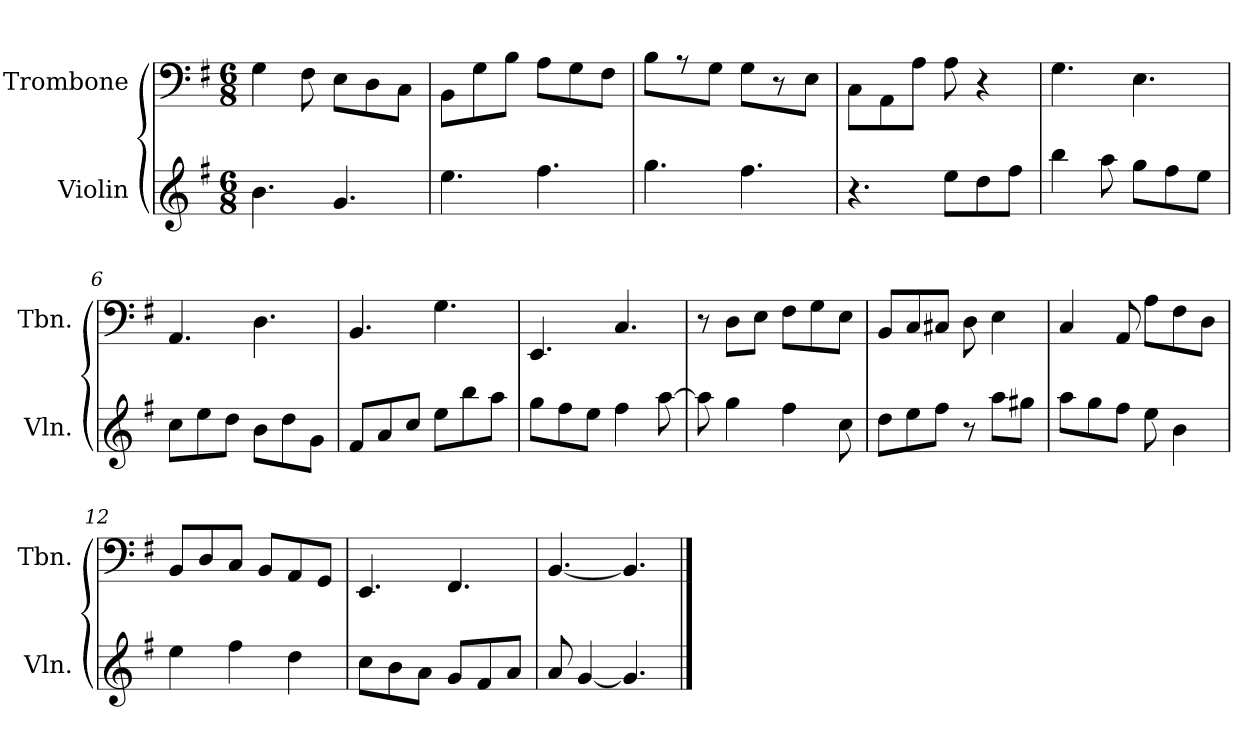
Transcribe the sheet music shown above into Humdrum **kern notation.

**kern	**kern
*part2	*part1
*staff2	*staff1
*I"Violin	*I"Trombone
*I'Vln.	*I'Tbn.
*clefG2	*clefF4
*k[f#]	*k[f#]
*G:	*G:
*M6/8	*M6/8
=1	=1
4.b\	4G\
.	8F#\
4.g/	8E\L
.	8D\
.	8C\J
=2	=2
4.ee\	8BB\L
.	8G\
.	8B\J
4.ff#\	8A\L
.	8G\
.	8F#\J
=3	=3
4.gg\	8B\L
.	8r
.	8G\J
4.ff#\	8G\L
.	8r
.	8E\J
=4	=4
4.r	8C\L
.	8AA\
.	8A\J
8ee\L	8A\
8dd\	4r
8ff#\J	.
=5	=5
4bb\	4.G\
8aa\	.
8gg\L	4.E\
8ff#\	.
8ee\J	.
!!LO:LB:g=z
=6	=6
8cc\L	4.AA/
8ee\	.
8dd\J	.
8b\L	4.D\
8dd\	.
8g\J	.
=7	=7
8f#/L	4.BB/
8a/	.
8cc/J	.
8ee\L	4.G\
8bb\	.
8aa\J	.
=8	=8
8gg\L	4.EE/
8ff#\	.
8ee\J	.
4ff#\	4.C/
[8aa\	.
=9	=9
8aa\]	8r
4gg\	8D\L
.	8E\J
4ff#\	8F#\L
.	8G\
8cc\	8E\J
=10	=10
8dd\L	8BB/L
8ee\	8C/
8ff#\J	8C#X/J
8r	8D\
8aa\L	4E\
8gg#X\J	.
=11	=11
8aa\L	4C/
8gg\	.
8ff#\J	8AA/
8ee\	8A\L
4b\	8F#\
.	8D\J
!!LO:LB:g=z
=12	=12
4ee\	8BB/L
.	8D/
4ff#\	8C/J
.	8BB/L
4dd\	8AA/
.	8GG/J
=13	=13
8cc\L	4.EE/
8b\	.
8a\J	.
8g/L	4.FF#/
8f#/	.
8a/J	.
=14	=14
8a/	[4.BB/
[4g/	.
4.g/]	4.BB/]
==	==
*-	*-
